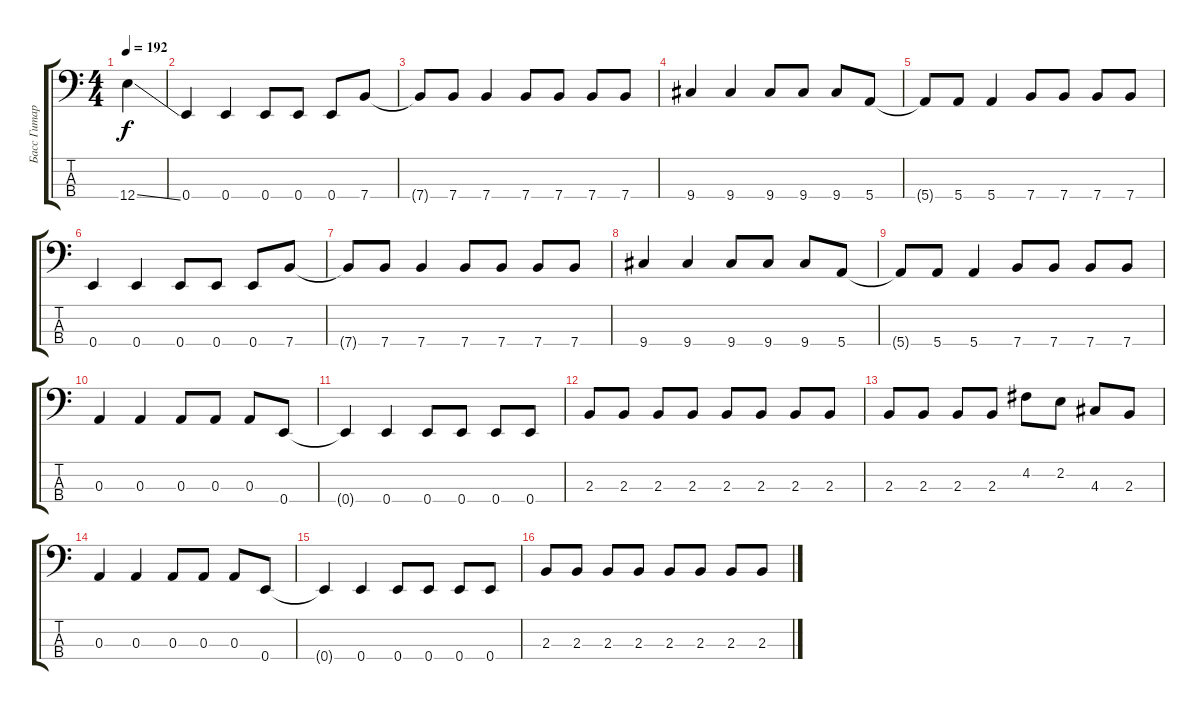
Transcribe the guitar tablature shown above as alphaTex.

\track ("Басс Гитара (Cone)" "Басс Гитар") {instrument electricbasspick}
\staff {score tabs}
\tuning (G2 D2 A1 E1) {hide}
\ts (4 4)
\tempo 192
\clef f4
\ks c
12.4{ss}.4{dy f} |
0.4.4 0.4.4 0.4.8 0.4.8 0.4.8 7.4.8 |
7.4{t}.8 7.4.8 7.4.4 7.4.8 7.4.8 7.4.8 7.4.8 |
9.4.4 9.4.4 9.4.8 9.4.8 9.4.8 5.4.8 |
5.4{t}.8 5.4.8 5.4.4 7.4.8 7.4.8 7.4.8 7.4.8 |
0.4.4 0.4.4 0.4.8 0.4.8 0.4.8 7.4.8 |
7.4{t}.8 7.4.8 7.4.4 7.4.8 7.4.8 7.4.8 7.4.8 |
9.4.4 9.4.4 9.4.8 9.4.8 9.4.8 5.4.8 |
5.4{t}.8 5.4.8 5.4.4 7.4.8 7.4.8 7.4.8 7.4.8 |
0.3.4 0.3.4 0.3.8 0.3.8 0.3.8 0.4.8 |
0.4{t}.4 0.4.4 0.4.8 0.4.8 0.4.8 0.4.8 |
2.3.8 2.3.8 2.3.8 2.3.8 2.3.8 2.3.8 2.3.8 2.3.8 |
2.3.8 2.3.8 2.3.8 2.3.8 4.2.8 2.2.8 4.3.8 2.3.8 |
0.3.4 0.3.4 0.3.8 0.3.8 0.3.8 0.4.8 |
0.4{t}.4 0.4.4 0.4.8 0.4.8 0.4.8 0.4.8 |
2.3.8 2.3.8 2.3.8 2.3.8 2.3.8 2.3.8 2.3.8 2.3.8
